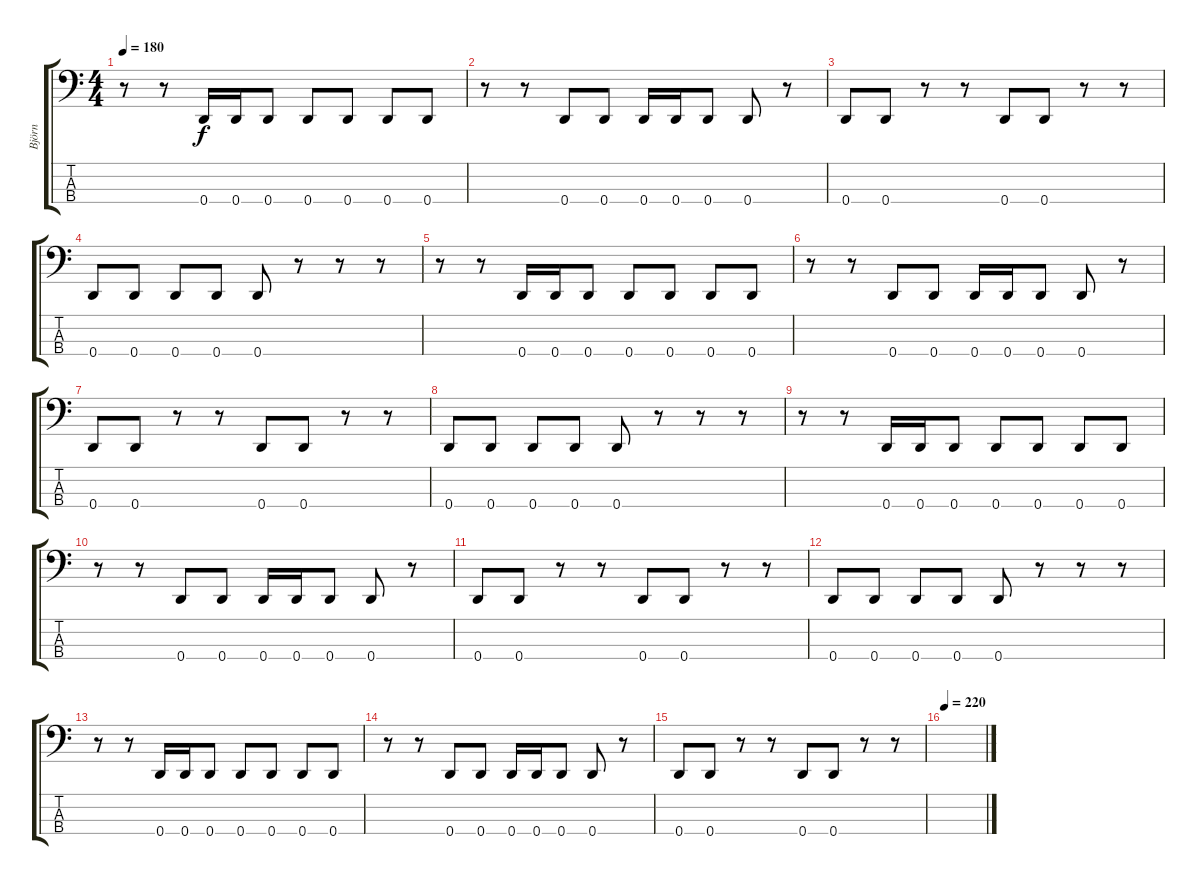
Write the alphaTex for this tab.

\track ("Björn" "Björn") {instrument electricbassfinger}
\staff {score tabs}
\tuning (G2 D2 A1 D1) {hide}
\ts (4 4)
\tempo 180
\clef f4
\ks c
r.8{dy f} r.8 0.4.16 0.4.16 0.4.8 0.4.8 0.4.8 0.4.8 0.4.8 |
r.8 r.8 0.4.8 0.4.8 0.4.16 0.4.16 0.4.8 0.4.8 r.8 |
0.4.8 0.4.8 r.8 r.8 0.4.8 0.4.8 r.8 r.8 |
0.4.8 0.4.8 0.4.8 0.4.8 0.4.8 r.8 r.8 r.8 |
r.8 r.8 0.4.16 0.4.16 0.4.8 0.4.8 0.4.8 0.4.8 0.4.8 |
r.8 r.8 0.4.8 0.4.8 0.4.16 0.4.16 0.4.8 0.4.8 r.8 |
0.4.8 0.4.8 r.8 r.8 0.4.8 0.4.8 r.8 r.8 |
0.4.8 0.4.8 0.4.8 0.4.8 0.4.8 r.8 r.8 r.8 |
r.8 r.8 0.4.16 0.4.16 0.4.8 0.4.8 0.4.8 0.4.8 0.4.8 |
r.8 r.8 0.4.8 0.4.8 0.4.16 0.4.16 0.4.8 0.4.8 r.8 |
0.4.8 0.4.8 r.8 r.8 0.4.8 0.4.8 r.8 r.8 |
0.4.8 0.4.8 0.4.8 0.4.8 0.4.8 r.8 r.8 r.8 |
r.8 r.8 0.4.16 0.4.16 0.4.8 0.4.8 0.4.8 0.4.8 0.4.8 |
r.8 r.8 0.4.8 0.4.8 0.4.16 0.4.16 0.4.8 0.4.8 r.8 |
0.4.8 0.4.8 r.8 r.8 0.4.8 0.4.8 r.8 r.8 |
\tempo 220
